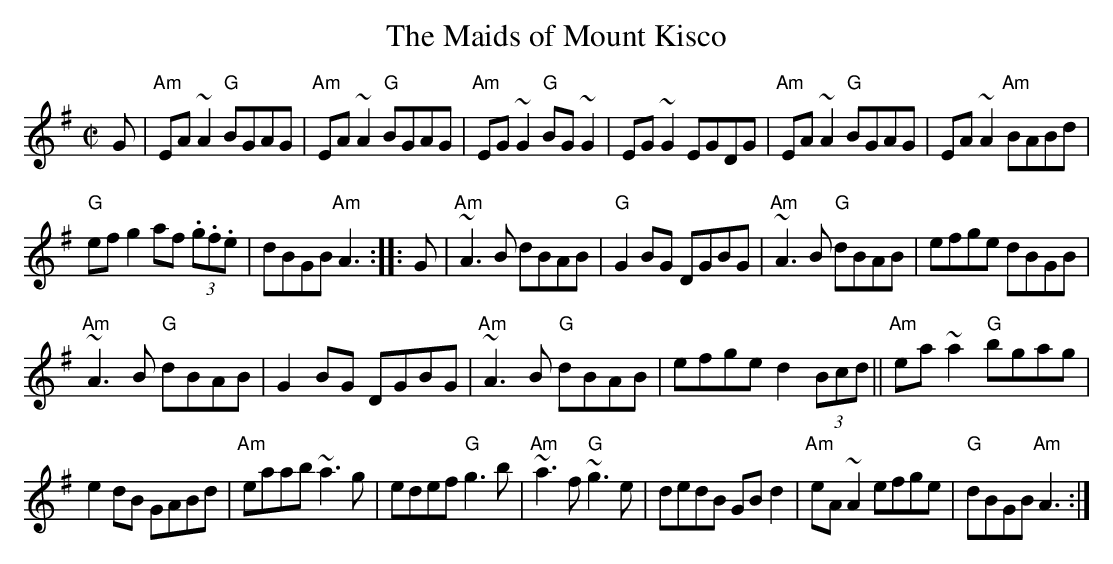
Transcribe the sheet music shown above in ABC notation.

X:1
T:Maids of Mount Kisco, The
M:C|
K:Ador
G|"Am"EA~A2 "G"BGAG|"Am"EA~A2 "G"BGAG|"Am"EG~G2 "G"BG~G2|\
EG~G2 EGDG|"Am"EA~A2 "G"BGAG|EA~A2 "Am"BABd|
"G"efg2 af (3.g.f.e |dBGB "Am"A3::G|"Am"~A3B dBAB|\
"G"G2BG DGBG|"Am"~A3B "G"dBAB|efge dBGB|
"Am"~A3B "G"dBAB|G2BG DGBG|"Am"~A3B "G"dBAB|\
efge d2(3Bcd||"Am"ea~a2 "G"bgag|
e2 dB GABd|"Am"eaab ~a3g|edef "G"g3b|\
"Am"~a3f "G"~g3e|dedB GBd2|"Am"eA~A2 efge|"G"dBGB "Am"A3:|
